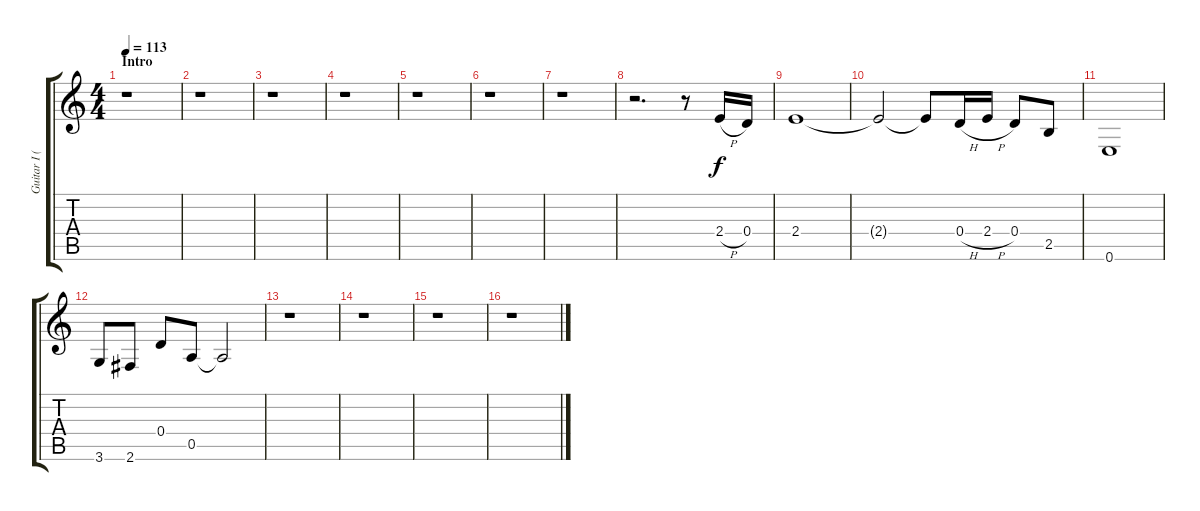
\track ("Guitar I (Fills + Solo)" "Guitar I (") {instrument distortionguitar}
\staff {score tabs}
\tuning (E4 B3 G3 D3 A2 E2) {hide}
\ts (4 4)
\section ("" "Intro")
\tempo 113
\clef g2
\ks c
r.1{dy f instrument distortionguitar} |
r.1 |
r.1 |
r.1 |
r.1 |
r.1 |
r.1 |
r.2{d volume 9 balance 8 instrument electricguitarclean} r.8 2.4{h}.16 0.4.16 |
2.4.1 |
2.4{t}.2 2.4{t}.8 0.4{h}.16 2.4{h}.16 0.4.8 2.5.8 |
0.6.1 |
3.6.8 2.6.8 0.4.8 0.5.8 0.5{t}.2 |
r.1 |
r.1 |
r.1 |
r.1
